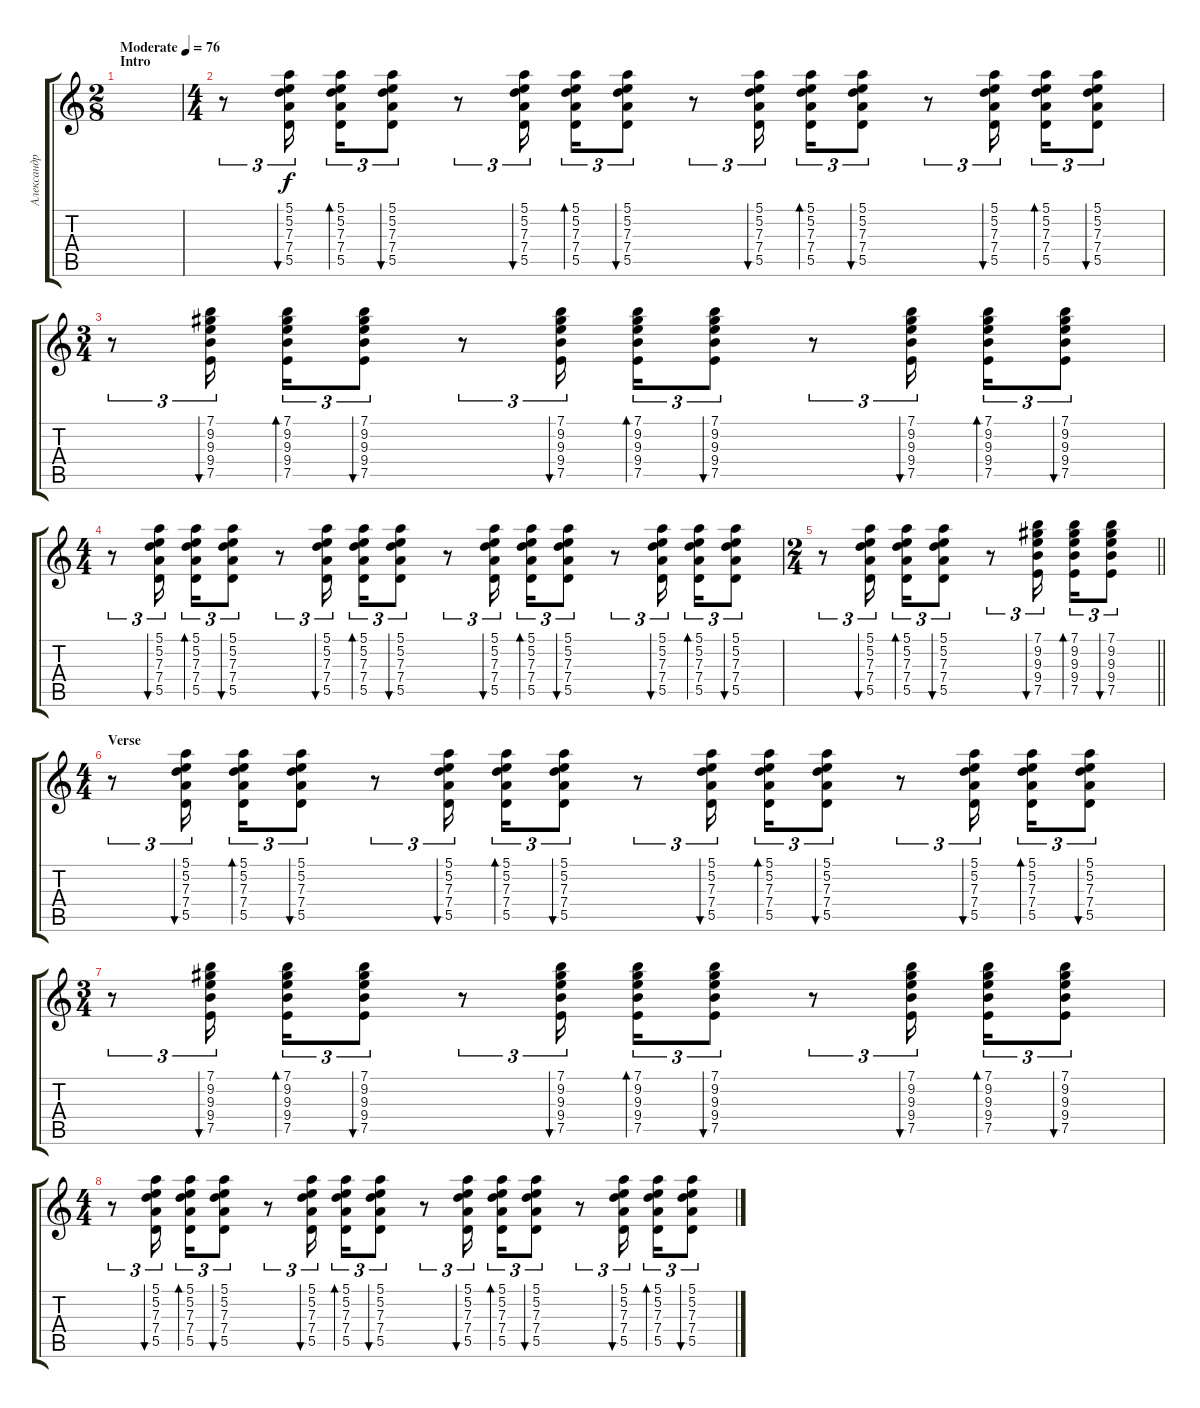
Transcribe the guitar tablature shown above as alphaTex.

\track ("Александр Васильев" "Александр ") {instrument acousticguitarsteel}
\staff {score tabs}
\tuning (E4 B3 G3 D3 A2 E2) {hide}
\ts (2 8)
\section ("" "Intro")
\tempo (76 "Moderate")
\clef g2
\ks c
|
\ts (4 4)
r.8{tu (3 2)} (5.1 5.2 7.3 7.4 5.5).16{tu (3 2) bu 30 beam splitsecondary} (5.1 5.2 7.3 7.4 5.5).16{tu (3 2) bd 30} (5.1 5.2 7.3 7.4 5.5).8{tu (3 2) bu 30} r.8{tu (3 2)} (5.1 5.2 7.3 7.4 5.5).16{tu (3 2) bu 30 beam splitsecondary} (5.1 5.2 7.3 7.4 5.5).16{tu (3 2) bd 30} (5.1 5.2 7.3 7.4 5.5).8{tu (3 2) bu 30} r.8{tu (3 2)} (5.1 5.2 7.3 7.4 5.5).16{tu (3 2) bu 30 beam splitsecondary} (5.1 5.2 7.3 7.4 5.5).16{tu (3 2) bd 30} (5.1 5.2 7.3 7.4 5.5).8{tu (3 2) bu 30} r.8{tu (3 2)} (5.1 5.2 7.3 7.4 5.5).16{tu (3 2) bu 30 beam splitsecondary} (5.1 5.2 7.3 7.4 5.5).16{tu (3 2) bd 30} (5.1 5.2 7.3 7.4 5.5).8{tu (3 2) bu 30} |
\ts (3 4)
r.8{tu (3 2)} (7.1 9.2 9.3 9.4 7.5).16{tu (3 2) bu 30 beam splitsecondary} (7.1 9.2 9.3 9.4 7.5).16{tu (3 2) bd 30} (7.1 9.2 9.3 9.4 7.5).8{tu (3 2) bu 30} r.8{tu (3 2)} (7.1 9.2 9.3 9.4 7.5).16{tu (3 2) bu 30 beam splitsecondary} (7.1 9.2 9.3 9.4 7.5).16{tu (3 2) bd 30} (7.1 9.2 9.3 9.4 7.5).8{tu (3 2) bu 30} r.8{tu (3 2)} (7.1 9.2 9.3 9.4 7.5).16{tu (3 2) bu 30 beam splitsecondary} (7.1 9.2 9.3 9.4 7.5).16{tu (3 2) bd 30} (7.1 9.2 9.3 9.4 7.5).8{tu (3 2) bu 30} |
\ts (4 4)
r.8{tu (3 2)} (5.1 5.2 7.3 7.4 5.5).16{tu (3 2) bu 30 beam splitsecondary} (5.1 5.2 7.3 7.4 5.5).16{tu (3 2) bd 30} (5.1 5.2 7.3 7.4 5.5).8{tu (3 2) bu 30} r.8{tu (3 2)} (5.1 5.2 7.3 7.4 5.5).16{tu (3 2) bu 30 beam splitsecondary} (5.1 5.2 7.3 7.4 5.5).16{tu (3 2) bd 30} (5.1 5.2 7.3 7.4 5.5).8{tu (3 2) bu 30} r.8{tu (3 2)} (5.1 5.2 7.3 7.4 5.5).16{tu (3 2) bu 30 beam splitsecondary} (5.1 5.2 7.3 7.4 5.5).16{tu (3 2) bd 30} (5.1 5.2 7.3 7.4 5.5).8{tu (3 2) bu 30} r.8{tu (3 2)} (5.1 5.2 7.3 7.4 5.5).16{tu (3 2) bu 30 beam splitsecondary} (5.1 5.2 7.3 7.4 5.5).16{tu (3 2) bd 30} (5.1 5.2 7.3 7.4 5.5).8{tu (3 2) bu 30} |
\ts (2 4)
\barLineRight lightlight
r.8{tu (3 2)} (5.1 5.2 7.3 7.4 5.5).16{tu (3 2) bu 30 beam splitsecondary} (5.1 5.2 7.3 7.4 5.5).16{tu (3 2) bd 30} (5.1 5.2 7.3 7.4 5.5).8{tu (3 2) bu 30} r.8{tu (3 2)} (7.1 9.2 9.3 9.4 7.5).16{tu (3 2) bu 30 beam splitsecondary} (7.1 9.2 9.3 9.4 7.5).16{tu (3 2) bd 30} (7.1 9.2 9.3 9.4 7.5).8{tu (3 2) bu 30} |
\ts (4 4)
\section ("" "Verse")
r.8{tu (3 2)} (5.1 5.2 7.3 7.4 5.5).16{tu (3 2) bu 30 beam splitsecondary} (5.1 5.2 7.3 7.4 5.5).16{tu (3 2) bd 30} (5.1 5.2 7.3 7.4 5.5).8{tu (3 2) bu 30} r.8{tu (3 2)} (5.1 5.2 7.3 7.4 5.5).16{tu (3 2) bu 30 beam splitsecondary} (5.1 5.2 7.3 7.4 5.5).16{tu (3 2) bd 30} (5.1 5.2 7.3 7.4 5.5).8{tu (3 2) bu 30} r.8{tu (3 2)} (5.1 5.2 7.3 7.4 5.5).16{tu (3 2) bu 30 beam splitsecondary} (5.1 5.2 7.3 7.4 5.5).16{tu (3 2) bd 30} (5.1 5.2 7.3 7.4 5.5).8{tu (3 2) bu 30} r.8{tu (3 2)} (5.1 5.2 7.3 7.4 5.5).16{tu (3 2) bu 30 beam splitsecondary} (5.1 5.2 7.3 7.4 5.5).16{tu (3 2) bd 30} (5.1 5.2 7.3 7.4 5.5).8{tu (3 2) bu 30} |
\ts (3 4)
r.8{tu (3 2)} (7.1 9.2 9.3 9.4 7.5).16{tu (3 2) bu 30 beam splitsecondary} (7.1 9.2 9.3 9.4 7.5).16{tu (3 2) bd 30} (7.1 9.2 9.3 9.4 7.5).8{tu (3 2) bu 30} r.8{tu (3 2)} (7.1 9.2 9.3 9.4 7.5).16{tu (3 2) bu 30 beam splitsecondary} (7.1 9.2 9.3 9.4 7.5).16{tu (3 2) bd 30} (7.1 9.2 9.3 9.4 7.5).8{tu (3 2) bu 30} r.8{tu (3 2)} (7.1 9.2 9.3 9.4 7.5).16{tu (3 2) bu 30 beam splitsecondary} (7.1 9.2 9.3 9.4 7.5).16{tu (3 2) bd 30} (7.1 9.2 9.3 9.4 7.5).8{tu (3 2) bu 30} |
\ts (4 4)
r.8{tu (3 2)} (5.1 5.2 7.3 7.4 5.5).16{tu (3 2) bu 30 beam splitsecondary} (5.1 5.2 7.3 7.4 5.5).16{tu (3 2) bd 30} (5.1 5.2 7.3 7.4 5.5).8{tu (3 2) bu 30} r.8{tu (3 2)} (5.1 5.2 7.3 7.4 5.5).16{tu (3 2) bu 30 beam splitsecondary} (5.1 5.2 7.3 7.4 5.5).16{tu (3 2) bd 30} (5.1 5.2 7.3 7.4 5.5).8{tu (3 2) bu 30} r.8{tu (3 2)} (5.1 5.2 7.3 7.4 5.5).16{tu (3 2) bu 30 beam splitsecondary} (5.1 5.2 7.3 7.4 5.5).16{tu (3 2) bd 30} (5.1 5.2 7.3 7.4 5.5).8{tu (3 2) bu 30} r.8{tu (3 2)} (5.1 5.2 7.3 7.4 5.5).16{tu (3 2) bu 30 beam splitsecondary} (5.1 5.2 7.3 7.4 5.5).16{tu (3 2) bd 30} (5.1 5.2 7.3 7.4 5.5).8{tu (3 2) bu 30}
